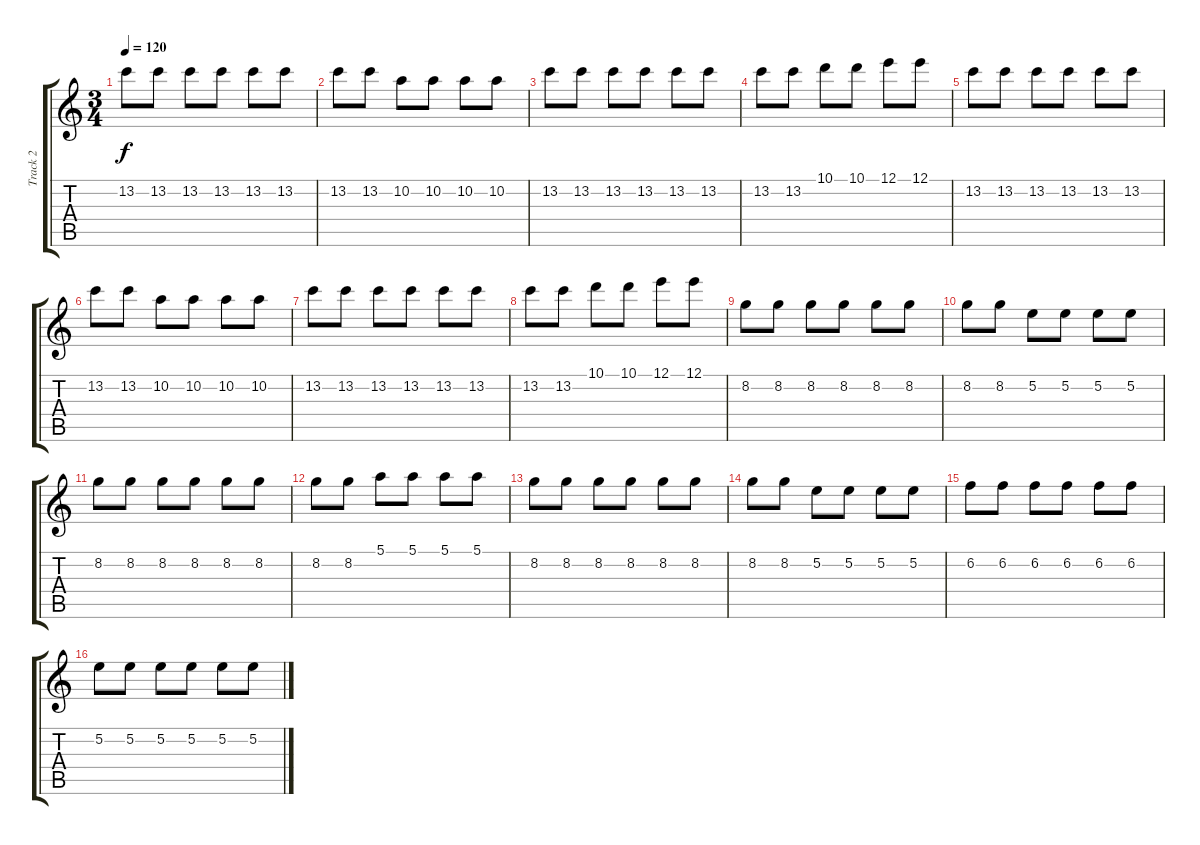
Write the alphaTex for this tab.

\track ("Track 2" "Track 2") {instrument electricguitarjazz}
\staff {score tabs}
\tuning (E4 B3 G3 D3 A2 E2) {hide}
\ts (3 4)
\tempo 120
\clef g2
\ks c
13.2.8{dy f} 13.2.8 13.2.8 13.2.8 13.2.8 13.2.8 |
13.2.8 13.2.8 10.2.8 10.2.8 10.2.8 10.2.8 |
13.2.8 13.2.8 13.2.8 13.2.8 13.2.8 13.2.8 |
13.2.8 13.2.8 10.1.8 10.1.8 12.1.8 12.1.8 |
13.2.8 13.2.8 13.2.8 13.2.8 13.2.8 13.2.8 |
13.2.8 13.2.8 10.2.8 10.2.8 10.2.8 10.2.8 |
13.2.8 13.2.8 13.2.8 13.2.8 13.2.8 13.2.8 |
13.2.8 13.2.8 10.1.8 10.1.8 12.1.8 12.1.8 |
8.2.8 8.2.8 8.2.8 8.2.8 8.2.8 8.2.8 |
8.2.8 8.2.8 5.2.8 5.2.8 5.2.8 5.2.8 |
8.2.8 8.2.8 8.2.8 8.2.8 8.2.8 8.2.8 |
8.2.8 8.2.8 5.1.8 5.1.8 5.1.8 5.1.8 |
8.2.8 8.2.8 8.2.8 8.2.8 8.2.8 8.2.8 |
8.2.8 8.2.8 5.2.8 5.2.8 5.2.8 5.2.8 |
6.2.8 6.2.8 6.2.8 6.2.8 6.2.8 6.2.8 |
5.2.8 5.2.8 5.2.8 5.2.8 5.2.8 5.2.8
